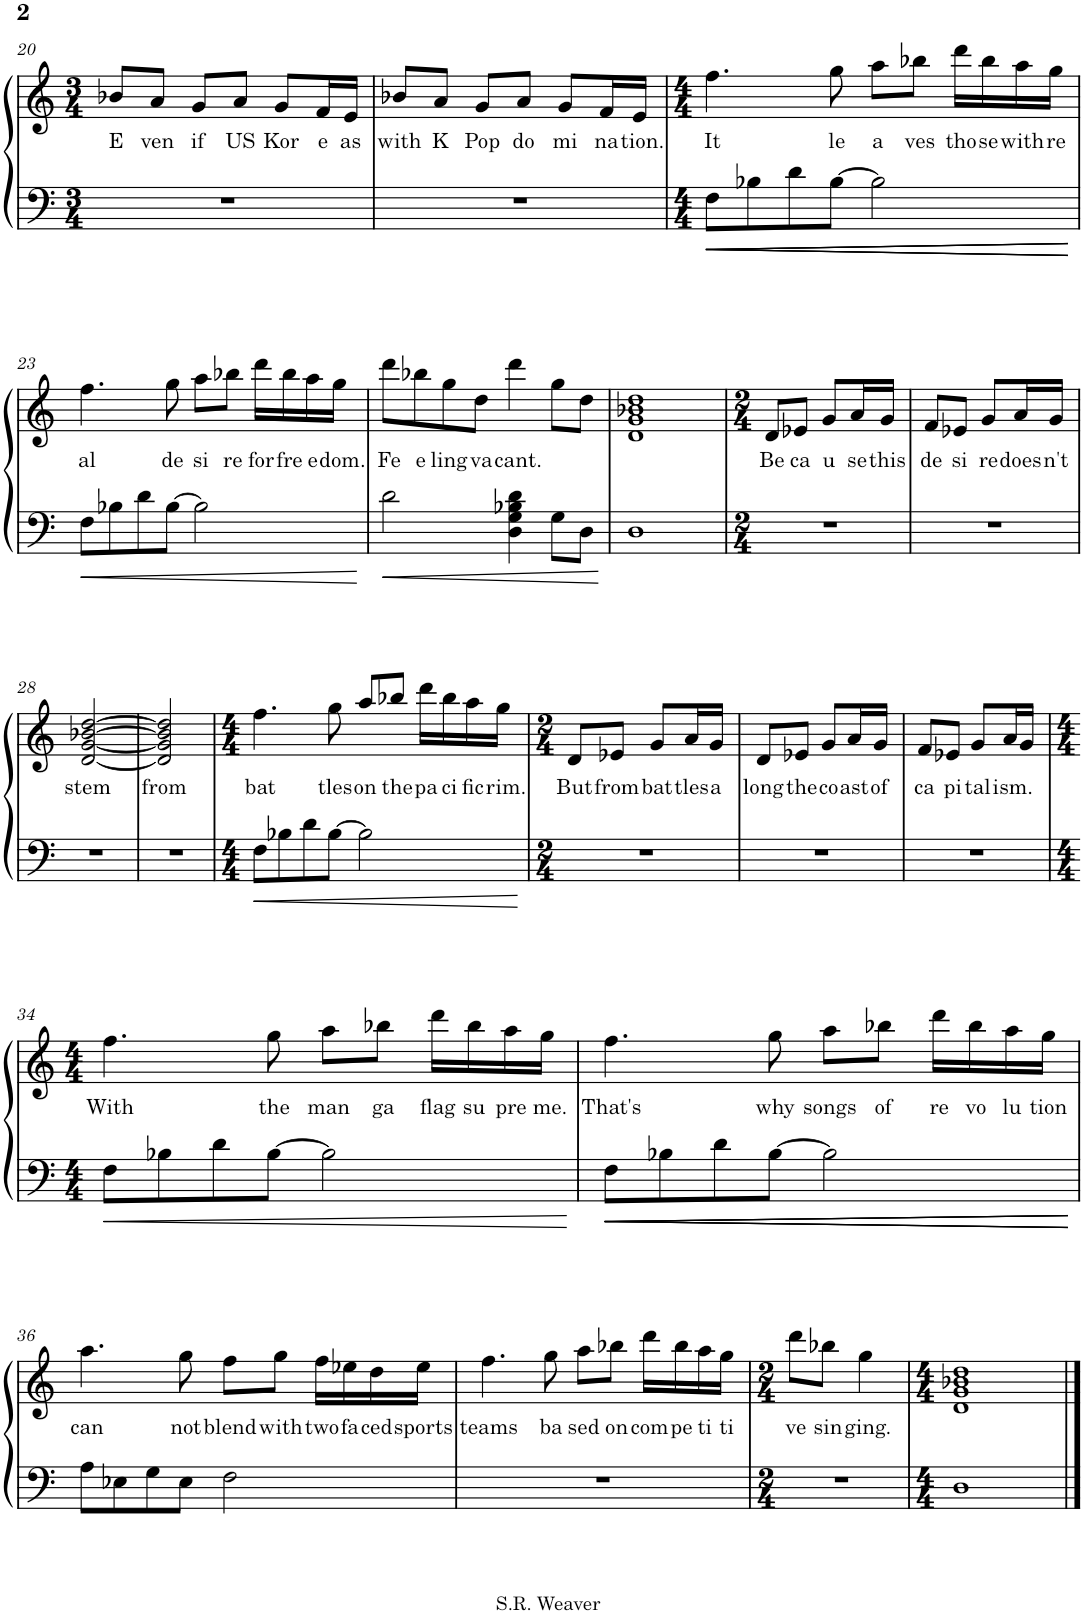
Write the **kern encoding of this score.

**kern	**kern	**text
*part1	*part1	*part1
*staff2	*staff1	*staff1
*I"Piano	*	*
*I'Pno.	*	*
!!LO:PB:g=z
*clefF4	*clefG2	*
*k[]	*k[]	*
*M3/4	*M3/4	*
=20	=20	=20
!	!	!LO:LY:b
2.r	8b-X/L	E
!	!	!LO:LY:b
.	8a/J	ven
!	!	!LO:LY:b
.	8g/L	if
!	!	!LO:LY:b
.	8a/J	US
!	!	!LO:LY:b
.	8g/L	Kor
!	!	!LO:LY:b
.	16f/L	e
!	!	!LO:LY:b
.	16e/JJ	as
=21	=21	=21
!	!	!LO:LY:b
2.r	8b-X/L	with
!	!	!LO:LY:b
.	8a/J	K
!	!	!LO:LY:b
.	8g/L	Pop
!	!	!LO:LY:b
.	8a/J	do
!	!	!LO:LY:b
.	8g/L	mi
!	!	!LO:LY:b
.	16f/L	na
!	!	!LO:LY:b
.	16e/JJ	tion.
=22	=22	=22
*M4/4	*M4/4	*
!	!	!LO:LY:b
8F\L	4.ff\	It
8B-X\	.	.
8d\	.	.
!	!	!LO:LY:b
[8B-\J	8gg\	le
!	!	!LO:LY:b
2B-\]	8aa\L	a
!	!	!LO:LY:b
.	8bb-X\J	ves
!	!	!LO:LY:b
.	16ddd\LL	tho
!	!	!LO:LY:b
.	16bb-\	se
!	!	!LO:LY:b
.	16aa\	with
!	!	!LO:LY:b
.	16gg\JJ	re
!!LO:LB:g=z
=23	=23	=23
!	!	!LO:LY:b
8F\L	4.ff\	al
8B-X\	.	.
8d\	.	.
!	!	!LO:LY:b
[8B-\J	8gg\	de
!	!	!LO:LY:b
2B-\]	8aa\L	si
!	!	!LO:LY:b
.	8bb-X\J	re
!	!	!LO:LY:b
.	16ddd\LL	for
!	!	!LO:LY:b
.	16bb-\	fre
!	!	!LO:LY:b
.	16aa\	e
!	!	!LO:LY:b
.	16gg\JJ	dom.
=24	=24	=24
!	!	!LO:LY:b
2d\	8ddd\L	Fe
!	!	!LO:LY:b
.	8bb-X\	e
!	!	!LO:LY:b
.	8gg\	ling
!	!	!LO:LY:b
.	8dd\J	va
!	!	!LO:LY:b
4D\ 4G\ 4B-X\ 4d\	4ddd\	cant.
8G\L	8gg\L	.
8D\J	8dd\J	.
=25	=25	=25
1D	1d 1g 1b-X 1dd	.
=26	=26	=26
*M2/4	*M2/4	*
!	!	!LO:LY:b
2r	8d/L	Be
!	!	!LO:LY:b
.	8e-X/J	ca
!	!	!LO:LY:b
.	8g/L	u
!	!	!LO:LY:b
.	16a/L	se
!	!	!LO:LY:b
.	16g/JJ	this
=27	=27	=27
!	!	!LO:LY:b
2r	8f/L	de
!	!	!LO:LY:b
.	8e-X/J	si
!	!	!LO:LY:b
.	8g/L	re
!	!	!LO:LY:b
.	16a/L	does
!	!	!LO:LY:b
.	16g/JJ	n't
!!LO:LB:g=z
=28	=28	=28
!	!	!LO:LY:b
2r	[2d/ [2g/ [2b-X/ [2dd/	stem
=29	=29	=29
!	!	!LO:LY:b
2r	2d/] 2g/] 2b-/] 2dd/]	from
=30	=30	=30
*M4/4	*M4/4	*
!	!	!LO:LY:b
8F\L	4.ff\	bat
8B-X\	.	.
8d\	.	.
!	!	!LO:LY:b
[8B-\J	8gg\	tles
!	!	!LO:LY:b
2B-\]	8aa/L	on
!	!	!LO:LY:b
.	8bb-X/J	the
!	!	!LO:LY:b
.	16ddd\LL	pa
!	!	!LO:LY:b
.	16bb-\	ci
!	!	!LO:LY:b
.	16aa\	fic
!	!	!LO:LY:b
.	16gg\JJ	rim.
=31	=31	=31
*M2/4	*M2/4	*
!	!	!LO:LY:b
2r	8d/L	But
!	!	!LO:LY:b
.	8e-X/J	from
!	!	!LO:LY:b
.	8g/L	bat
!	!	!LO:LY:b
.	16a/L	tles
!	!	!LO:LY:b
.	16g/JJ	a
=32	=32	=32
!	!	!LO:LY:b
2r	8d/L	long
!	!	!LO:LY:b
.	8e-X/J	the
!	!	!LO:LY:b
.	8g/L	co
!	!	!LO:LY:b
.	16a/L	ast
!	!	!LO:LY:b
.	16g/JJ	of
=33	=33	=33
!	!	!LO:LY:b
2r	8f/L	ca
!	!	!LO:LY:b
.	8e-X/J	pi
!	!	!LO:LY:b
.	8g/L	tal
!	!	!LO:LY:b
.	16a/L	ism.
.	16g/JJ	.
!!LO:LB:g=z
=34	=34	=34
*M4/4	*M4/4	*
!	!	!LO:LY:b
8F\L	4.ff\	With
8B-X\	.	.
8d\	.	.
!	!	!LO:LY:b
[8B-\J	8gg\	the
!	!	!LO:LY:b
2B-\]	8aa\L	man
!	!	!LO:LY:b
.	8bb-X\J	ga
!	!	!LO:LY:b
.	16ddd\LL	flag
!	!	!LO:LY:b
.	16bb-\	su
!	!	!LO:LY:b
.	16aa\	pre
!	!	!LO:LY:b
.	16gg\JJ	me.
=35	=35	=35
!	!	!LO:LY:b
8F\L	4.ff\	That's
8B-X\	.	.
8d\	.	.
!	!	!LO:LY:b
[8B-\J	8gg\	why
!	!	!LO:LY:b
2B-\]	8aa\L	songs
!	!	!LO:LY:b
.	8bb-X\J	of
!	!	!LO:LY:b
.	16ddd\LL	re
!	!	!LO:LY:b
.	16bb-\	vo
!	!	!LO:LY:b
.	16aa\	lu
!	!	!LO:LY:b
.	16gg\JJ	tion
!!LO:LB:g=z
=36	=36	=36
!	!	!LO:LY:b
8A\L	4.aa\	can
8E-X\	.	.
8G\	.	.
!	!	!LO:LY:b
8E-\J	8gg\	not
!	!	!LO:LY:b
2F\	8ff\L	blend
!	!	!LO:LY:b
.	8gg\J	with
!	!	!LO:LY:b
.	16ff\LL	two
!	!	!LO:LY:b
.	16ee-X\	fa
!	!	!LO:LY:b
.	16dd\	ced
!	!	!LO:LY:b
.	16ee-\JJ	sports
=37	=37	=37
!	!	!LO:LY:b
1r	4.ff\	teams
!	!	!LO:LY:b
.	8gg\	ba
!	!	!LO:LY:b
.	8aa\L	sed
!	!	!LO:LY:b
.	8bb-X\J	on
!	!	!LO:LY:b
.	16ddd\LL	com
!	!	!LO:LY:b
.	16bb-\	pe
!	!	!LO:LY:b
.	16aa\	ti
!	!	!LO:LY:b
.	16gg\JJ	ti
=38	=38	=38
*M2/4	*M2/4	*
!	!	!LO:LY:b
2r	8ddd\L	ve
!	!	!LO:LY:b
.	8bb-X\J	sin
!	!	!LO:LY:b
.	4gg\	ging.
=39	=39	=39
*M4/4	*M4/4	*
1D	1d 1g 1b-X 1dd	.
==	==	==
*-	*-	*-
